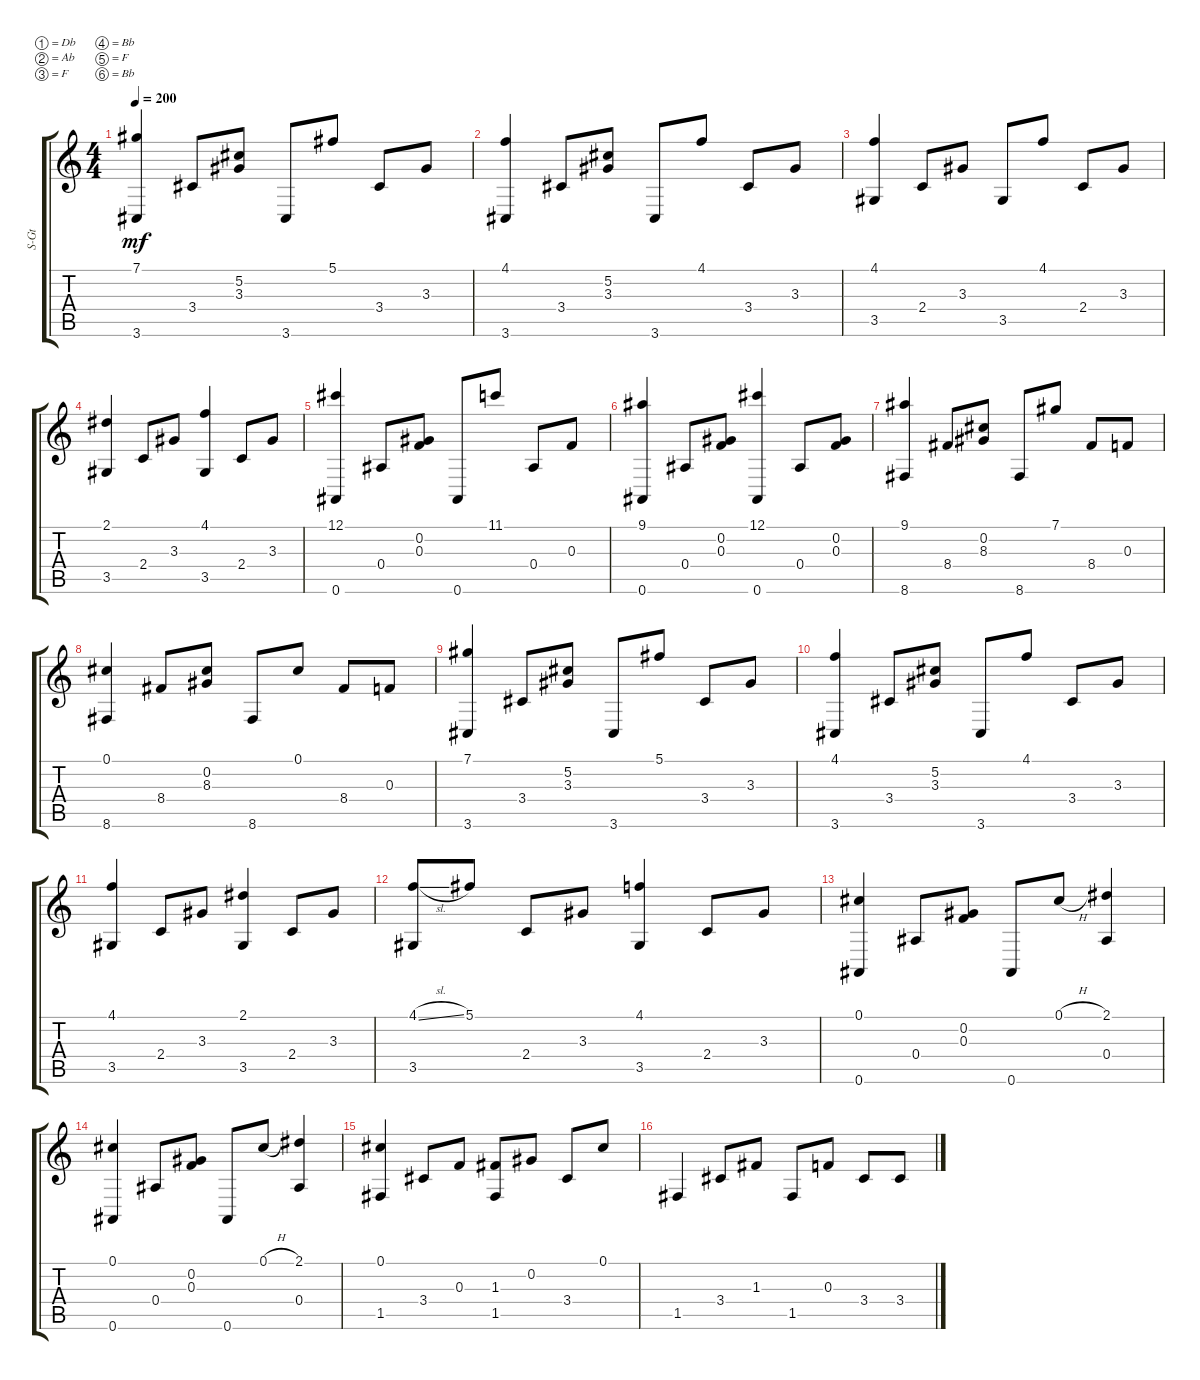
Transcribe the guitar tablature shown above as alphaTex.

\defaultSystemsLayout 4
\bracketExtendMode groupsimilarinstruments
\otherSystemsTrackNameOrientation horizontal
\track ("Steel Guitar" "S-Gt") {instrument acousticguitarsteel}
\staff {score tabs}
\tuning (Db4 Ab3 F3 Bb2 F2 Bb1)
\ts (4 4)
\tempo 200
\clef g2
\ks c
(7.1{acc #} 3.6{acc #}).4{dy mf beam Up} 3.4{acc #}.8{beam Up} (3.3{acc #} 5.2{acc #}).8{beam Up} 3.6{acc #}.8{beam Up} 5.1{acc #}.8{beam Up} 3.4{acc #}.8{beam Up} 3.3{acc #}.8{beam Up} |
\scale
1.15007 (4.1 3.6{acc #}).4{beam Up} 3.4{acc #}.8{beam Up} (3.3{acc #} 5.2{acc #}).8{beam Up} 3.6{acc #}.8{beam Up} 4.1.8{beam Up} 3.4{acc #}.8{beam Up} 3.3{acc #}.8{beam Up} |
\scale
0.979376 (4.1 3.5{acc #}).4{beam Up} 2.4.8{beam Up} 3.3{acc #}.8{beam Up} 3.5{acc #}.8{beam Up} 4.1.8{beam Up} 2.4.8{beam Up} 3.3{acc #}.8{beam Up} |
\scale
0.870551 (2.1{acc #} 3.5{acc #}).4{beam Up} 2.4.8{beam Up} 3.3{acc #}.8{beam Up} (4.1 3.5{acc #}).4{beam Up} 2.4.8{beam Up} 3.3{acc #}.8{beam Up} |
\scale
1.04388 (12.1{acc #} 0.6{acc #}).4{beam Up} 0.4{acc #}.8{beam Up} (0.3 0.2{acc #}).8{beam Up} 0.6{acc #}.8{beam Up} 11.1.8{beam Up} 0.4{acc #}.8{beam Up} 0.3.8{beam Up} |
\scale
1.00479 (9.1{acc #} 0.6{acc #}).4{beam Up} 0.4{acc #}.8{beam Up} (0.3 0.2{acc #}).8{beam Up} (0.6{acc #} 12.1{acc #}).4{beam Up} 0.4{acc #}.8{beam Up} (0.3 0.2{acc #}).8{beam Up} |
\scale
0.951335 (9.1{acc #} 8.6{acc #}).4{beam Up} 8.4{acc #}.8{beam Up} (8.3{acc #} 0.2{acc #}).8{beam Up} 8.6{acc #}.8{beam Up} 7.1{acc #}.8{beam Up} 8.4{acc #}.8{beam Up} 0.3.8{beam Up} |
\scale
0.942966 (0.1{acc #} 8.6{acc #}).4{beam Up} 8.4{acc #}.8{beam Up} (8.3{acc #} 0.2{acc #}).8{beam Up} 8.6{acc #}.8{beam Up} 0.1{acc #}.8{beam Up} 8.4{acc #}.8{beam Up} 0.3.8{beam Up} |
\scale
1.0573 (7.1{acc #} 3.6{acc #}).4{beam Up} 3.4{acc #}.8{beam Up} (3.3{acc #} 5.2{acc #}).8{beam Up} 3.6{acc #}.8{beam Up} 5.1{acc #}.8{beam Up} 3.4{acc #}.8{beam Up} 3.3{acc #}.8{beam Up} |
\scale
0.999734 (4.1 3.6{acc #}).4{beam Up} 3.4{acc #}.8{beam Up} (3.3{acc #} 5.2{acc #}).8{beam Up} 3.6{acc #}.8{beam Up} 4.1.8{beam Up} 3.4{acc #}.8{beam Up} 3.3{acc #}.8{beam Up} |
(4.1 3.5{acc #}).4{beam Up} 2.4.8{beam Up} 3.3{acc #}.8{beam Up} (3.5{acc #} 2.1{acc #}).4{beam Up} 2.4.8{beam Up} 3.3{acc #}.8{beam Up} |
(3.5{acc #} 4.1{sl}).8{beam Up} 5.1{acc #}.8{beam Up} 2.4.8{beam Up} 3.3{acc #}.8{beam Up} (4.1 3.5{acc #}).4{beam Up} 2.4.8{beam Up} 3.3{acc #}.8{beam Up} |
(0.6{acc #} 0.1{acc #}).4{beam Up} 0.4{acc #}.8{beam Up} (0.3 0.2{acc #}).8{beam Up} 0.6{acc #}.8{beam Up} 0.1{h acc #}.8{beam Up} (2.1{acc #} 0.4{acc #}).4{beam Up} |
(0.1{acc #} 0.6{acc #}).4{beam Up} 0.4{acc #}.8{beam Up} (0.3 0.2{acc #}).8{beam Up} 0.6{acc #}.8{beam Up} 0.1{h acc #}.8{beam Up} (2.1{acc #} 0.4{acc #}).4{beam Up} |
(1.5{acc #} 0.1{acc #}).4{beam Up} 3.4{acc #}.8{beam Up} 0.3.8{beam Up} (1.3{acc #} 1.5{acc #}).8{beam Up} 0.2{acc #}.8{beam Up} 3.4{acc #}.8{beam Up} 0.1{acc #}.8{beam Up} |
1.5{acc #}.4{beam Up} 3.4{acc #}.8{beam Up} 1.3{acc #}.8{beam Up} 1.5{acc #}.8{beam Up} 0.3.8{beam Up} 3.4{acc #}.8{beam Up} 3.4{acc #}.8{beam Up}
